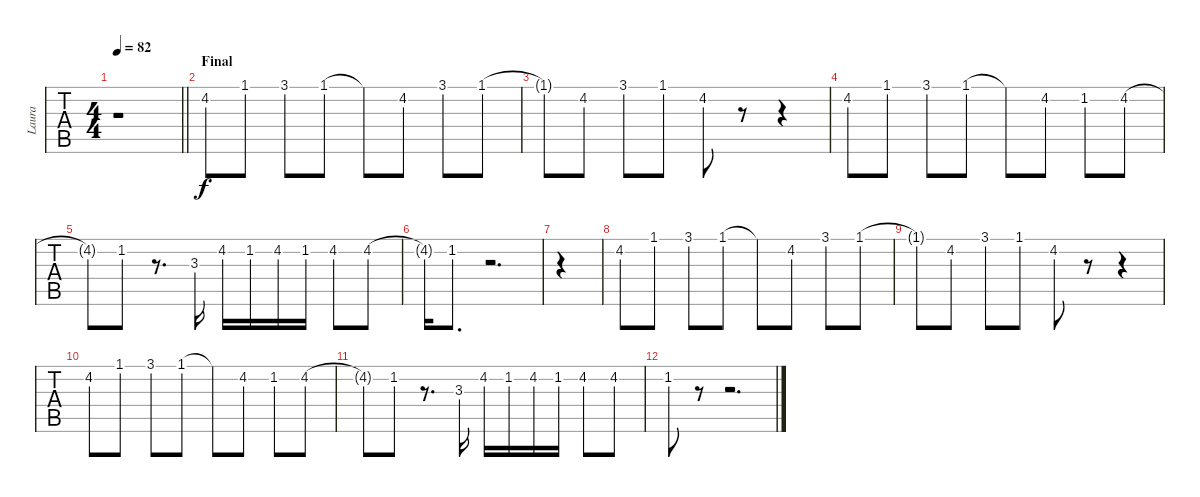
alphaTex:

\track ("Laura" "Laura") {instrument flute}
\staff {tabs}
\tuning (E4 B3 G3 D3 A2 E2) {hide}
\ts (4 4)
\tempo 82
\clef g2
\barLineRight lightlight
\ks cminor
r.1{dy f} |
\section ("" "Final")
4.2.8 1.1.8 3.1.8 1.1.8 1.1{t}.8 4.2.8 3.1.8 1.1.8 |
1.1{t}.8 4.2.8 3.1.8 1.1.8 4.2.8 r.8 r.4 |
4.2.8 1.1.8 3.1.8 1.1.8 1.1{t}.8 4.2.8 1.2.8 4.2.8 |
4.2{t}.8 1.2.8 r.8{d} 3.3.16 4.2.16 1.2.16 4.2.16 1.2.16 4.2.8 4.2.8 |
4.2{t}.16 1.2.8{d} r.2{d} |
|
4.2.8 1.1.8 3.1.8 1.1.8 1.1{t}.8 4.2.8 3.1.8 1.1.8 |
1.1{t}.8 4.2.8 3.1.8 1.1.8 4.2.8 r.8 r.4 |
4.2.8 1.1.8 3.1.8 1.1.8 1.1{t}.8 4.2.8 1.2.8 4.2.8 |
4.2{t}.8 1.2.8 r.8{d} 3.3.16 4.2.16 1.2.16 4.2.16 1.2.16 4.2.8 4.2.8 |
1.2.8 r.8 r.2{d}
